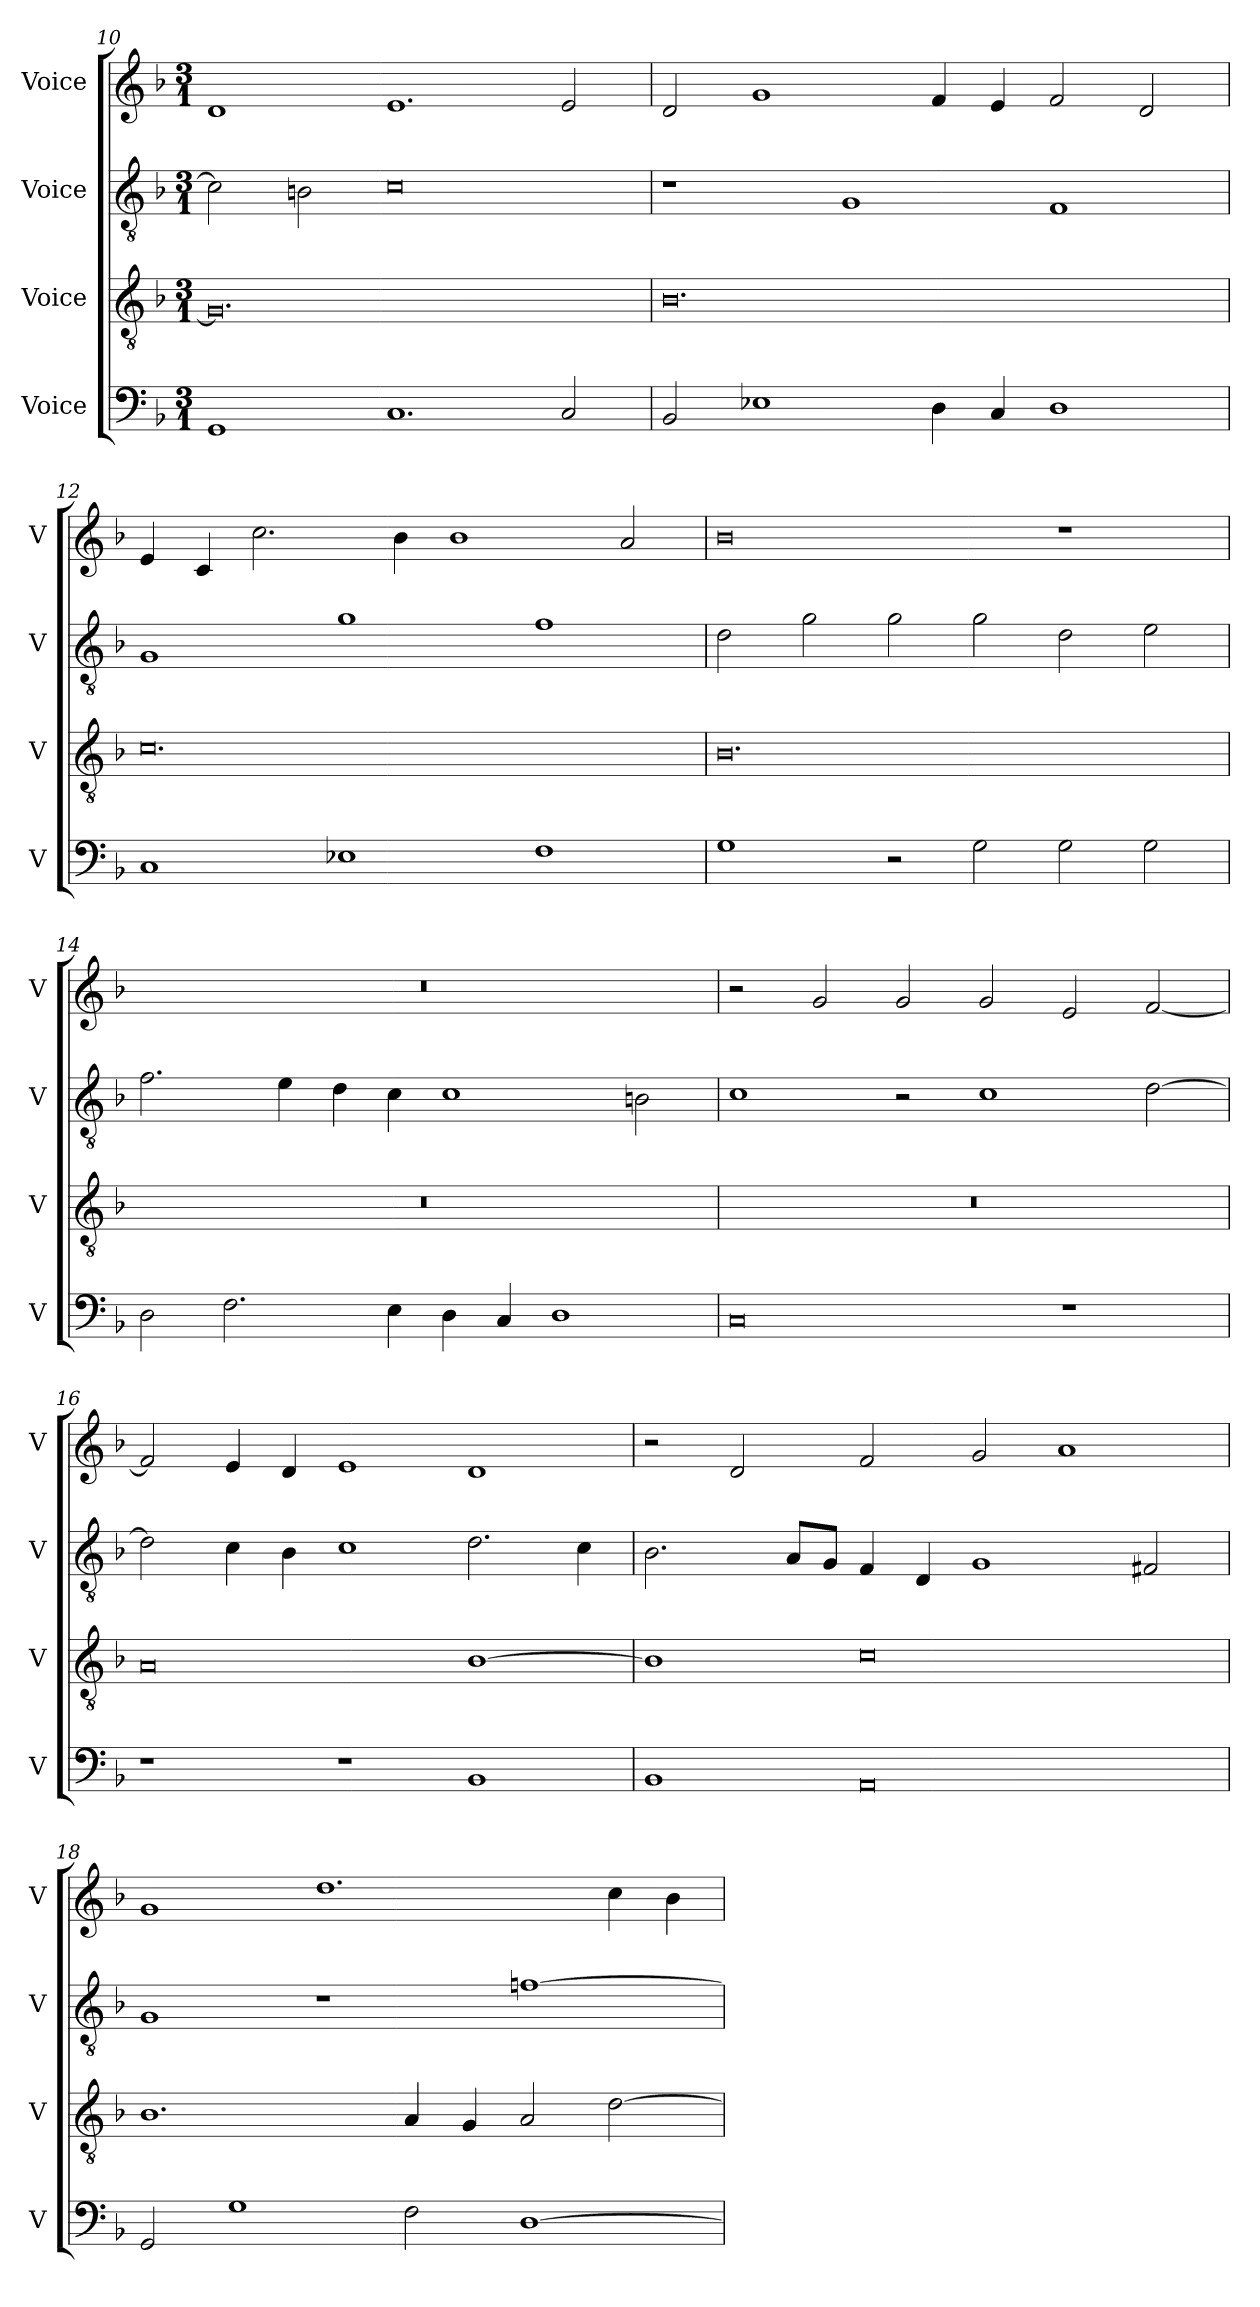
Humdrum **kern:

**kern	**kern	**kern	**kern
*part4	*part3	*part2	*part1
*staff4	*staff3	*staff2	*staff1
*I"Voice	*I"Voice	*I"Voice	*I"Voice
*I'V	*I'V	*I'V	*I'V
!!LO:LB:g=z
*clefF4	*clefGv2	*clefGv2	*clefG2
*k[b-]	*k[b-]	*k[b-]	*k[b-]
*M3/1	*M3/1	*M3/1	*M3/1
=10	=10	=10	=10
1GG	0.G]	2c\]	1d
.	.	2Bn\	.
1.C	.	0c	1.e
2C/	.	.	2e/
=11	=11	=11	=11
2BB-/	0.B-	1r	2d/
1E-X	.	.	1g
.	.	1G	.
4D\	.	.	4f/
4C/	.	.	4e/
1D	.	1F	2f/
.	.	.	2d/
=12	=12	=12	=12
1C	0.c	1G	4e/
.	.	.	4c/
.	.	.	2.cc\
1E-X	.	1g	.
.	.	.	4b-\
.	.	.	1b-
1F	.	1f	.
.	.	.	2a/
!!LO:LB:g=z
=13	=13	=13	=13
1G	0.B-	2d\	0b-
.	.	2g\	.
2r	.	2g\	.
2G\	.	2g\	.
2G\	.	2d\	1r
2G\	.	2e\	.
=14	=14	=14	=14
2D\	0.r	2.f\	0.r
2.F\	.	.	.
.	.	4e\	.
.	.	4d\	.
4E\	.	4c\	.
4D\	.	1c	.
4C/	.	.	.
1D	.	.	.
.	.	2Bn\	.
!!LO:LB:g=z
=15	=15	=15	=15
0C	0.r	1c	2r
.	.	.	2g/
.	.	2r	2g/
.	.	1c	2g/
1r	.	.	2e/
.	.	[2d\	[2f/
=16	=16	=16	=16
1r	0A	2d\]	2f/]
.	.	4c\	4e/
.	.	4B-\	4d/
1r	.	1c	1e
1BB-	[1B-	2.d\	1d
.	.	4c\	.
!!LO:PB:g=z
=17	=17	=17	=17
1BB-	1B-]	2.B-\	2r
.	.	.	2d/
.	.	8A/L	.
.	.	8G/J	.
0AA	0c	4F/	2f/
.	.	4D/	.
.	.	1G	2g/
.	.	.	1a
.	.	2F#X/	.
=18	=18	=18	=18
2GG/	1.B-	1G	1g
1G	.	.	.
.	.	1r	1.dd
2F\	4A/	.	.
.	4G/	.	.
[1D	2A/	[1fn	.
.	[2d\	.	4cc\
.	.	.	4b-\
=	=	=	=
*-	*-	*-	*-
